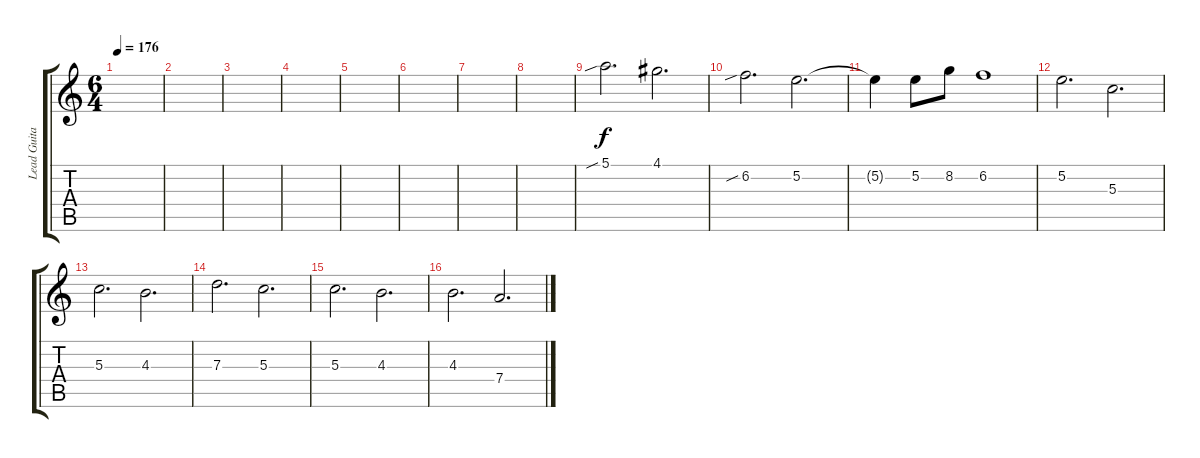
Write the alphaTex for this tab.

\track ("Lead Guitar" "Lead Guita") {instrument distortionguitar}
\staff {score tabs}
\tuning (E4 B3 G3 D3 A2 D2) {hide}
\ts (6 4)
\tempo 176
\clef g2
\ks c
|
|
|
|
|
|
|
|
5.1{sib}.2{d} 4.1.2{d} |
6.2{sib}.2{d} 5.2.2{d} |
5.2{t}.4 5.2.8 8.2.8 6.2.1 |
5.2.2{d} 5.3.2{d} |
5.3.2{d} 4.3.2{d} |
7.3.2{d} 5.3.2{d} |
5.3.2{d} 4.3.2{d} |
4.3.2{d} 7.4.2{d}
